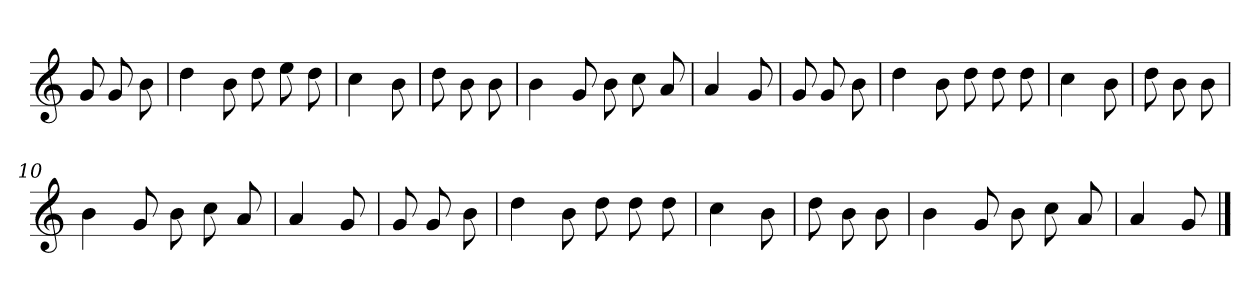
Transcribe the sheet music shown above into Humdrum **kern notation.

**kern
*part1
*staff1
*clefG2
*k[]
=
8g
8g
8b
=1
4dd
8b
8dd
8ee
8dd
=2
4cc
8b
=3
8dd
8b
8b
=4
4b
8g
8b
8cc
8a
=5
4a
8g
=6
8g
8g
8b
=7
4dd
8b
8dd
8dd
8dd
=8
4cc
8b
=9
8dd
8b
8b
=10
4b
8g
8b
8cc
8a
=11
4a
8g
=12
8g
8g
8b
=13
4dd
8b
8dd
8dd
8dd
=14
4cc
8b
=15
8dd
8b
8b
=16
4b
8g
8b
8cc
8a
=17
4a
8g
==
*-
